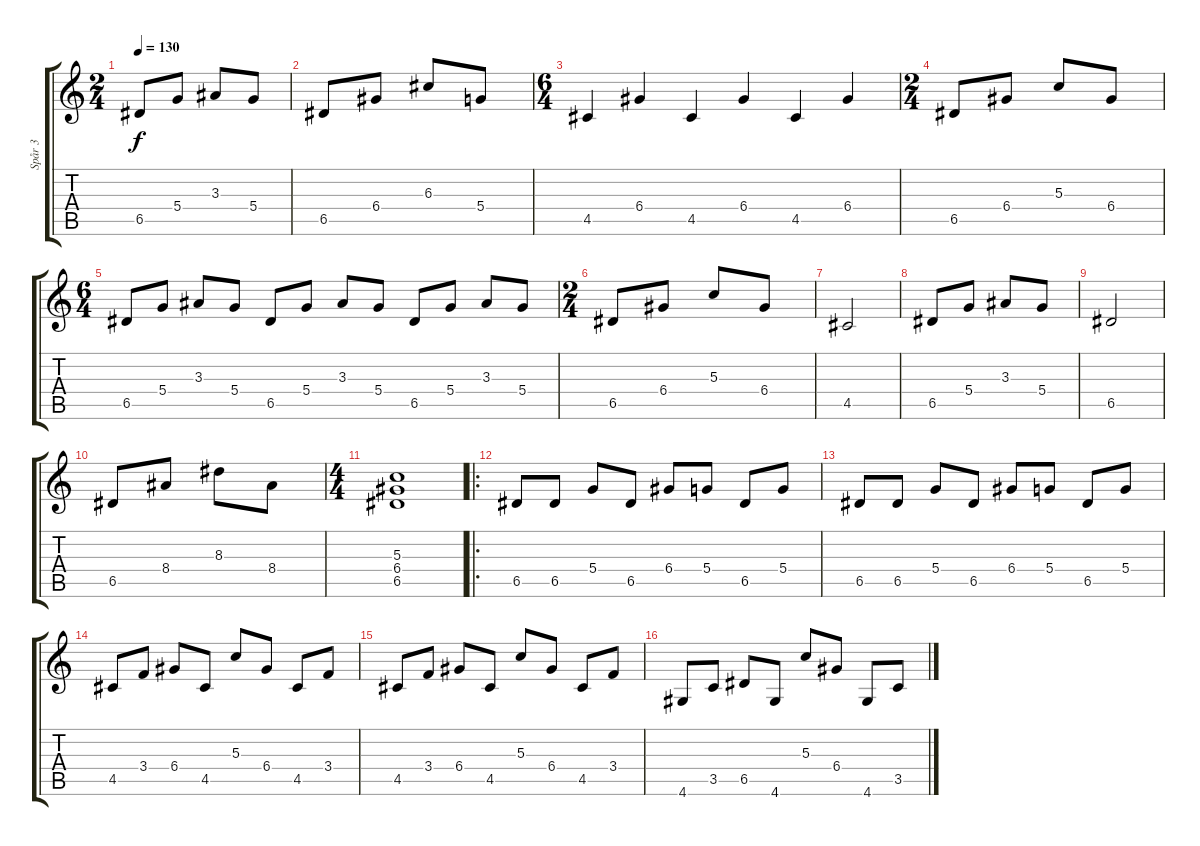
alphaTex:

\track ("Spår 3" "Spår 3") {instrument electricguitarjazz}
\staff {score tabs}
\tuning (E4 B3 G3 D3 A2 E2) {hide}
\ts (2 4)
\tempo 130
\clef g2
\ks c
6.5.8{dy f} 5.4.8 3.3.8 5.4.8 |
6.5.8 6.4.8 6.3.8 5.4.8 |
\ts (6 4)
4.5.4 6.4.4 4.5.4 6.4.4 4.5.4 6.4.4 |
\ts (2 4)
6.5.8 6.4.8 5.3.8 6.4.8 |
\ts (6 4)
6.5.8 5.4.8 3.3.8 5.4.8 6.5.8 5.4.8 3.3.8 5.4.8 6.5.8 5.4.8 3.3.8 5.4.8 |
\ts (2 4)
6.5.8 6.4.8 5.3.8 6.4.8 |
4.5.2 |
6.5.8 5.4.8 3.3.8 5.4.8 |
6.5.2 |
6.5.8 8.4.8 8.3.8 8.4.8 |
\ts (4 4)
(5.3 6.4 6.5).1 |
\ro
6.5.8 6.5.8 5.4.8 6.5.8 6.4.8 5.4.8 6.5.8 5.4.8 |
6.5.8 6.5.8 5.4.8 6.5.8 6.4.8 5.4.8 6.5.8 5.4.8 |
4.5.8 3.4.8 6.4.8 4.5.8 5.3.8 6.4.8 4.5.8 3.4.8 |
4.5.8 3.4.8 6.4.8 4.5.8 5.3.8 6.4.8 4.5.8 3.4.8 |
4.6.8 3.5.8 6.5.8 4.6.8 5.3.8 6.4.8 4.6.8 3.5.8
